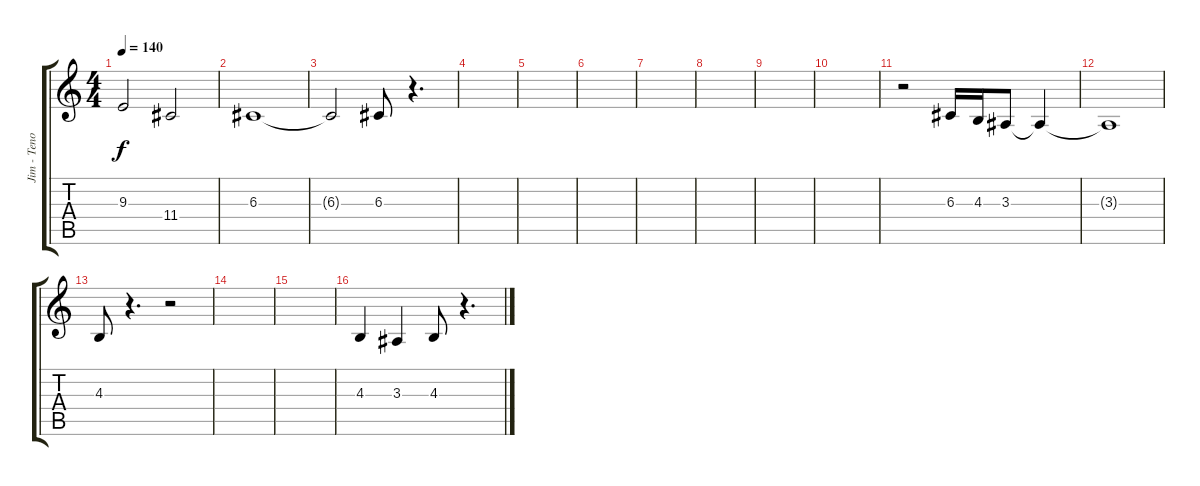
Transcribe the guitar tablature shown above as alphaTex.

\track ("Jim - Tenor Sax" "Jim - Teno") {instrument tenorsax}
\staff {score tabs}
\tuning (E4 B3 G3 D3 A2 E2) {hide}
\ts (4 4)
\tempo 140
\clef g2
\ks c
9.3.2{dy f} 11.4.2 |
6.3.1 |
6.3{t}.2 6.3.8 r.4{d} |
|
|
|
|
|
|
|
r.2 6.3.16 4.3.16 3.3.8 3.3{t}.4 |
3.3{t}.1 |
4.3.8 r.4{d} r.2 |
|
|
4.3.4 3.3.4 4.3.8 r.4{d}
